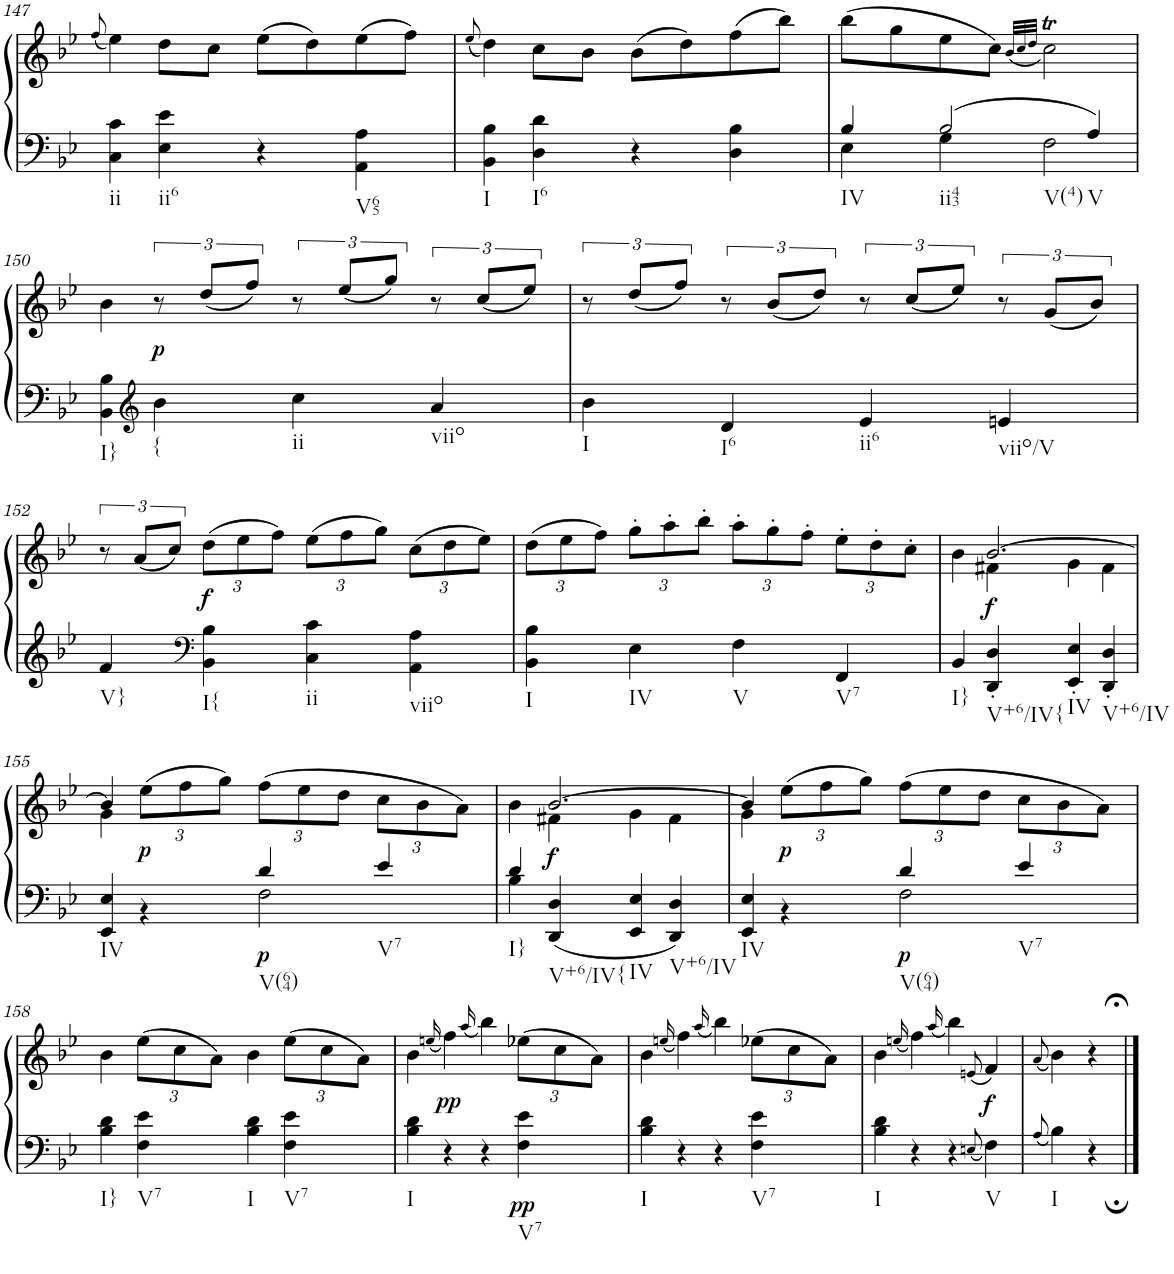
**kern	**kern	**dynam
*part1	*part1	*part1
*staff2	*staff1	*staff1/2
*I"Klavier linke Hand	*	*
!!LO:PB:g=z
*clefF4	*clefG2	*
*k[b-e-]	*k[b-e-]	*
*M2/2	*M2/2	*
*met(c|)	*met(c|)	*
=147	=147	=147
.	(8qff/	.
!LO:TX:b:t=ii	!	!
4C\ 4c\	4ee-\)	.
!LO:TX:b:t=ii6	!	!
4E-\ 4e-\	8dd\L	.
.	8cc\J	.
4r	(8ee-\L	.
.	8dd\)	.
!LO:TX:b:t=V65	!	!
4AA\ 4A\	(8ee-\	.
.	8ff\J)	.
=148	=148	=148
.	(8qee-/	.
!LO:TX:b:t=I	!	!
4BB-\ 4B-\	4dd\)	.
!LO:TX:b:t=I6	!	!
4D\ 4d\	8cc\L	.
.	8b-\J	.
4r	(8b-\L	.
.	8dd\)	.
4D\ 4B-\	(8ff\	.
.	8bb-\J)	.
=149	=149	=149
*^	*	*
!LO:TX:b:t=IV	!	!	!
4B-/	4E-\	(8bb-\L	.
.	.	8gg\	.
!LO:TX:b:t=ii43	!	!	!
!LO:TX:b:t=V(4)	!	!	!
2B-/	4G\	8ee-\	.
.	.	8cc\J)	.
.	.	(32qb-/LLL	.
.	.	32qcc/	.
.	.	32qdd/JJJ	.
.	2F\	2ccT\)	.
!LO:TX:b:t=V	!	!	!
4A/	.	.	.
*v	*v	*	*
!!LO:LB:g=z
=150	=150	=150
!LO:TX:b:t=I}	!	!
4BB-\ 4B-\	4b-\	.
*clefG2	*	*
!LO:TX:b:t={	!	!
!	!	!LO:DY:b
4b-\	12r	p
.	(12dd/L	.
.	12ff/J)	.
!LO:TX:b:t=ii	!	!
4cc\	12r	.
.	(12ee-/L	.
.	12gg/J)	.
!LO:TX:b:t=viio	!	!
4a/	12r	.
.	(12cc/L	.
.	12ee-/J)	.
=151	=151	=151
!LO:TX:b:t=I	!	!
4b-\	12r	.
.	(12dd/L	.
.	12ff/J)	.
!LO:TX:b:t=I6	!	!
4d/	12r	.
.	(12b-/L	.
.	12dd/J)	.
!LO:TX:b:t=ii6	!	!
4e-/	12r	.
.	(12cc/L	.
.	12ee-/J)	.
!LO:TX:b:t=viio/V	!	!
4en/	12r	.
.	(12g/L	.
.	12b-/J)	.
!!LO:LB:g=z
=152	=152	=152
!LO:TX:b:t=V}	!	!
4f/	12r	.
.	(12a/L	.
.	12cc/J)	.
*clefF4	*	*
*	*Xbrackettup	*
!LO:TX:b:t=I{	!	!
!	!	!LO:DY:b
4BB-\ 4B-\	(12dd\L	f
.	12ee-\	.
.	12ff\J)	.
!LO:TX:b:t=ii	!	!
4C\ 4c\	(12ee-\L	.
.	12ff\	.
.	12gg\J)	.
!LO:TX:b:t=viio	!	!
4AA\ 4A\	(12cc\L	.
.	12dd\	.
.	12ee-\J)	.
=153	=153	=153
!LO:TX:b:t=I	!	!
4BB-\ 4B-\	(12dd\L	.
.	12ee-\	.
.	12ff\J)	.
!LO:TX:b:t=IV	!	!
4E-\	12gg'\L	.
.	12aa'\	.
.	12bb-'\J	.
!LO:TX:b:t=V	!	!
4F\	12aa'\L	.
.	12gg'\	.
.	12ff'\J	.
!LO:TX:b:t=V7	!	!
4FF/	12ee-'\L	.
.	12dd'\	.
.	12cc'\J	.
=154	=154	=154
*	*^	*
!LO:TX:b:t=I}	!	!	!
4BB-/	4b-\	4ryy	.
!LO:TX:b:t=V+6/IV{	!	!	!
!	!	!	!LO:DY:b
4DD/' 4D/'	[2.b-/	4f#X\	f
!LO:TX:b:t=IV	!	!	!
4EE-/' 4E-/'	.	4g\	.
!LO:TX:b:t=V+6/IV	!	!	!
4DD/' 4D/'	.	4f#\	.
!!LO:LB:g=z	!!
=155	=155	=155	=155
*^	*	*	*
!LO:TX:b:t=IV	!	!	!	!
2ryy	4EE-/ 4E-/	4b-/]	4g\	.
!	!	!	!	!LO:DY:b
.	4r	(>12ee-\L	2.ryy	p
.	.	12ff\	.	.
.	.	12gg\J)	.	.
!LO:TX:b:t=V(64)	!	!	!	!
!	!	!	!	!LO:DY:b=2
4d/	2F\	(>12ff\L	.	p
.	.	12ee-\	.	.
.	.	12dd\J	.	.
!LO:TX:b:t=V7	!	!	!	!
4e-/	.	12cc\L	.	.
.	.	12b-\	.	.
.	.	12a\J)	.	.
=156	=156	=156	=156	=156
!LO:TX:b:t=I}	!	!	!	!
4d/	4B-\	4b-\	4ryy	.
!LO:TX:b:t=V+6/IV{	!	!	!	!
!	!	!	!	!LO:DY:b
4ryy	4DD/ 4D/	[2.b-/	4f#X\	f
!LO:TX:b:t=IV	!	!	!	!
!LO:TX:b:t=V+6/IV	!	!	!	!
2ryy	4EE-/ 4E-/	.	4g\	.
.	4DD/ 4D/	.	4f#\	.
=157	=157	=157	=157	=157
!LO:TX:b:t=IV	!	!	!	!
2ryy	4EE-/ 4E-/	4b-/]	4g\	.
!	!	!	!	!LO:DY:b
.	4r	(>12ee-\L	2.ryy	p
.	.	12ff\	.	.
.	.	12gg\J)	.	.
!LO:TX:b:t=V(64)	!	!	!	!
!	!	!	!	!LO:DY:b=2
4d/	2F\	(>12ff\L	.	p
.	.	12ee-\	.	.
.	.	12dd\J	.	.
!LO:TX:b:t=V7	!	!	!	!
4e-/	.	12cc\L	.	.
.	.	12b-\	.	.
.	.	12a\J)	.	.
*v	*v	*	*	*
*	*v	*v	*
!!LO:LB:g=z
=158	=158	=158
!LO:TX:b:t=I}	!	!
4B-\ 4d\	4b-\	.
!LO:TX:b:t=V7	!	!
4F\ 4e-\	(12ee-\L	.
.	12cc\	.
.	12a\J)	.
!LO:TX:b:t=I	!	!
4B-\ 4d\	4b-\	.
!LO:TX:b:t=V7	!	!
4F\ 4e-\	(12ee-\L	.
.	12cc\	.
.	12a\J)	.
=159	=159	=159
!LO:TX:b:t=I	!	!
4B-\ 4d\	4b-\	.
.	(16qeen/	.
!	!	!LO:DY:b
4r	4ff\)	pp
.	(16qaa/	.
4r	4bb-\)	.
!LO:TX:b:t=V7	!	!
!	!	!LO:DY:b=2
4F\ 4e-\	(12ee-X\L	pp
.	12cc\	.
.	12a\J)	.
=160	=160	=160
!LO:TX:b:t=I	!	!
4B-\ 4d\	4b-\	.
.	(16qeen/	.
4r	4ff\)	.
.	(16qaa/	.
4r	4bb-\)	.
!LO:TX:b:t=V7	!	!
4F\ 4e-\	(12ee-X\L	.
.	12cc\	.
.	12a\J)	.
=161	=161	=161
!LO:TX:b:t=I	!	!
4B-\ 4d\	4b-\	.
.	(16qeen/	.
4r	4ff\)	.
.	(16qaa/	.
4r	4bb-\)	.
8qEn/	(8qen/	.
!LO:TX:b:t=V	!	!
!	!	!LO:DY:b
4F\	4f/)	f
=162	=162	=162
8qA/	(8qa/	.
!LO:TX:b:t=I	!	!
4B-\	4b-\)	.
4r;	4r;<	.
==	==	==
*-	*-	*-
